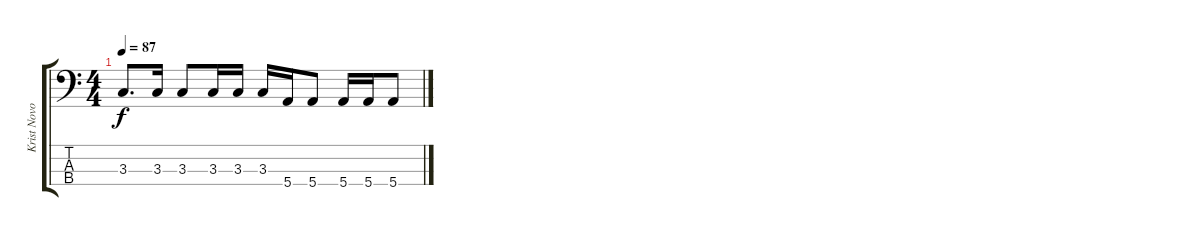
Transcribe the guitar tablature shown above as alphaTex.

\track ("Krist Novoselic" "Krist Novo") {instrument electricbasspick}
\staff {score tabs}
\tuning (G2 D2 A1 E1) {hide}
\ts (4 4)
\tempo 87
\clef f4
\ks c
3.3.8{d dy f} 3.3.16 3.3.8 3.3.16 3.3.16 3.3.16 5.4.16 5.4.8 5.4.16 5.4.16 5.4.8
